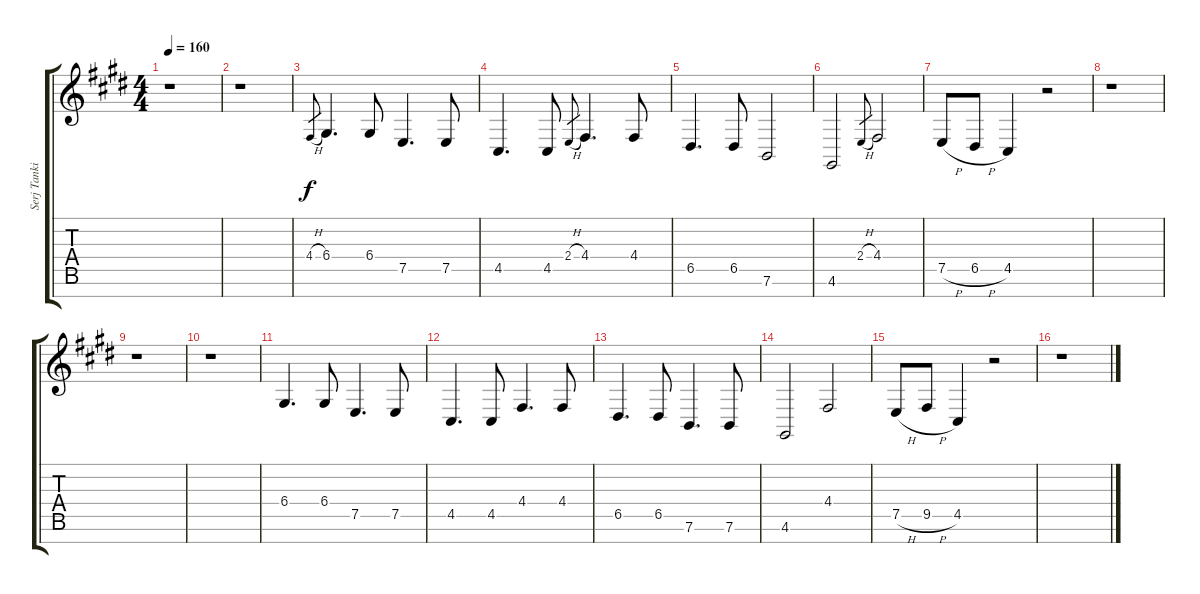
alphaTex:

\track ("Serj Tankian [Vocals]" "Serj Tanki") {instrument clarinet}
\staff {score tabs}
\tuning (E4 B3 G3 D3 A2 E2 B1) {hide}
\ts (4 4)
\tempo 160
\clef g2
\ks c#minor
r.1{dy f} |
r.1 |
4.4{h}.8{gr} 6.4.4{d} 6.4.8 7.5.4{d} 7.5.8 |
4.5.4{d} 4.5.8 2.4{h}.8{gr} 4.4.4{d} 4.4.8 |
6.5.4{d} 6.5.8 7.6.2 |
4.6.2 2.4{h}.8{gr} 4.4.2 |
7.5{h}.8 6.5{h}.8 4.5.4 r.2 |
r.1 |
r.1 |
r.1 |
6.4.4{d} 6.4.8 7.5.4{d} 7.5.8 |
4.5.4{d} 4.5.8 4.4.4{d} 4.4.8 |
6.5.4{d} 6.5.8 7.6.4{d} 7.6.8 |
4.6.2 4.4.2 |
7.5{h}.8 9.5{h}.8 4.5.4 r.2 |
r.1
